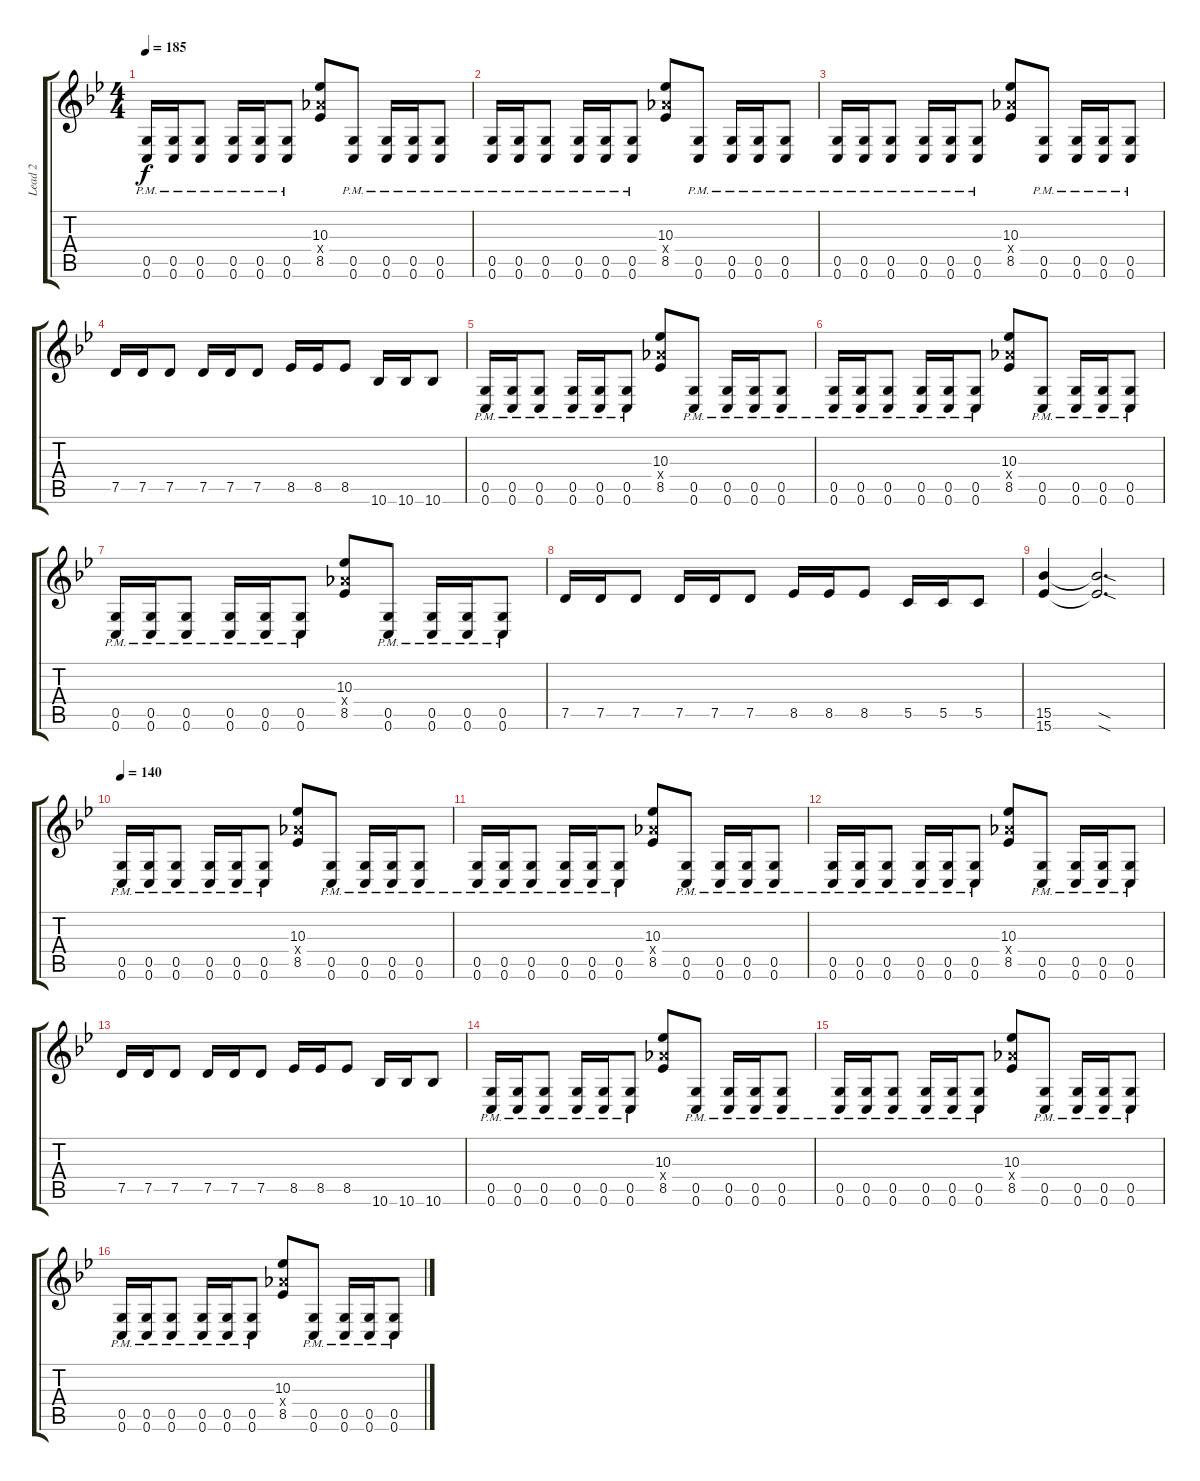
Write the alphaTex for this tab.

\track ("Lead 2" "Lead 2") {instrument distortionguitar}
\staff {score tabs}
\tuning (D4 A3 F3 C3 G2 C2) {hide}
\ts (4 4)
\tempo 185
\clef g2
\ks bb
(0.5{pm} 0.6{pm}).16{dy f} (0.5{pm} 0.6{pm}).16 (0.5{pm} 0.6{pm}).8 (0.5{pm} 0.6{pm}).16 (0.5{pm} 0.6{pm}).16 (0.5{pm} 0.6{pm}).8 (10.3 8.4{x} 8.5).8 (0.5{pm} 0.6{pm}).8 (0.5{pm} 0.6{pm}).16 (0.5{pm} 0.6{pm}).16 (0.5{pm} 0.6{pm}).8 |
(0.5{pm} 0.6{pm}).16 (0.5{pm} 0.6{pm}).16 (0.5{pm} 0.6{pm}).8 (0.5{pm} 0.6{pm}).16 (0.5{pm} 0.6{pm}).16 (0.5{pm} 0.6{pm}).8 (10.3 8.4{x} 8.5).8 (0.5{pm} 0.6{pm}).8 (0.5{pm} 0.6{pm}).16 (0.5{pm} 0.6{pm}).16 (0.5{pm} 0.6{pm}).8 |
(0.5{pm} 0.6{pm}).16 (0.5{pm} 0.6{pm}).16 (0.5{pm} 0.6{pm}).8 (0.5{pm} 0.6{pm}).16 (0.5{pm} 0.6{pm}).16 (0.5{pm} 0.6{pm}).8 (10.3 8.4{x} 8.5).8 (0.5{pm} 0.6{pm}).8 (0.5{pm} 0.6{pm}).16 (0.5{pm} 0.6{pm}).16 (0.5{pm} 0.6{pm}).8 |
7.5.16 7.5.16 7.5.8 7.5.16 7.5.16 7.5.8 8.5.16 8.5.16 8.5.8 10.6.16 10.6.16 10.6.8 |
(0.5{pm} 0.6{pm}).16 (0.5{pm} 0.6{pm}).16 (0.5{pm} 0.6{pm}).8 (0.5{pm} 0.6{pm}).16 (0.5{pm} 0.6{pm}).16 (0.5{pm} 0.6{pm}).8 (10.3 8.4{x} 8.5).8 (0.5{pm} 0.6{pm}).8 (0.5{pm} 0.6{pm}).16 (0.5{pm} 0.6{pm}).16 (0.5{pm} 0.6{pm}).8 |
(0.5{pm} 0.6{pm}).16 (0.5{pm} 0.6{pm}).16 (0.5{pm} 0.6{pm}).8 (0.5{pm} 0.6{pm}).16 (0.5{pm} 0.6{pm}).16 (0.5{pm} 0.6{pm}).8 (10.3 8.4{x} 8.5).8 (0.5{pm} 0.6{pm}).8 (0.5{pm} 0.6{pm}).16 (0.5{pm} 0.6{pm}).16 (0.5{pm} 0.6{pm}).8 |
(0.5{pm} 0.6{pm}).16 (0.5{pm} 0.6{pm}).16 (0.5{pm} 0.6{pm}).8 (0.5{pm} 0.6{pm}).16 (0.5{pm} 0.6{pm}).16 (0.5{pm} 0.6{pm}).8 (10.3 8.4{x} 8.5).8 (0.5{pm} 0.6{pm}).8 (0.5{pm} 0.6{pm}).16 (0.5{pm} 0.6{pm}).16 (0.5{pm} 0.6{pm}).8 |
7.5.16 7.5.16 7.5.8 7.5.16 7.5.16 7.5.8 8.5.16 8.5.16 8.5.8 5.5.16 5.5.16 5.5.8 |
(15.5 15.6).4 (15.5{sod t} 15.6{sod t}).2{d} |
\tempo 140
(0.5{pm} 0.6{pm}).16 (0.5{pm} 0.6{pm}).16 (0.5{pm} 0.6{pm}).8 (0.5{pm} 0.6{pm}).16 (0.5{pm} 0.6{pm}).16 (0.5{pm} 0.6{pm}).8 (10.3 8.4{x} 8.5).8 (0.5{pm} 0.6{pm}).8 (0.5{pm} 0.6{pm}).16 (0.5{pm} 0.6{pm}).16 (0.5{pm} 0.6{pm}).8 |
(0.5{pm} 0.6{pm}).16 (0.5{pm} 0.6{pm}).16 (0.5{pm} 0.6{pm}).8 (0.5{pm} 0.6{pm}).16 (0.5{pm} 0.6{pm}).16 (0.5{pm} 0.6{pm}).8 (10.3 8.4{x} 8.5).8 (0.5{pm} 0.6{pm}).8 (0.5{pm} 0.6{pm}).16 (0.5{pm} 0.6{pm}).16 (0.5{pm} 0.6{pm}).8 |
(0.5{pm} 0.6{pm}).16 (0.5{pm} 0.6{pm}).16 (0.5{pm} 0.6{pm}).8 (0.5{pm} 0.6{pm}).16 (0.5{pm} 0.6{pm}).16 (0.5{pm} 0.6{pm}).8 (10.3 8.4{x} 8.5).8 (0.5{pm} 0.6{pm}).8 (0.5{pm} 0.6{pm}).16 (0.5{pm} 0.6{pm}).16 (0.5{pm} 0.6{pm}).8 |
7.5.16 7.5.16 7.5.8 7.5.16 7.5.16 7.5.8 8.5.16 8.5.16 8.5.8 10.6.16 10.6.16 10.6.8 |
(0.5{pm} 0.6{pm}).16 (0.5{pm} 0.6{pm}).16 (0.5{pm} 0.6{pm}).8 (0.5{pm} 0.6{pm}).16 (0.5{pm} 0.6{pm}).16 (0.5{pm} 0.6{pm}).8 (10.3 8.4{x} 8.5).8 (0.5{pm} 0.6{pm}).8 (0.5{pm} 0.6{pm}).16 (0.5{pm} 0.6{pm}).16 (0.5{pm} 0.6{pm}).8 |
(0.5{pm} 0.6{pm}).16 (0.5{pm} 0.6{pm}).16 (0.5{pm} 0.6{pm}).8 (0.5{pm} 0.6{pm}).16 (0.5{pm} 0.6{pm}).16 (0.5{pm} 0.6{pm}).8 (10.3 8.4{x} 8.5).8 (0.5{pm} 0.6{pm}).8 (0.5{pm} 0.6{pm}).16 (0.5{pm} 0.6{pm}).16 (0.5{pm} 0.6{pm}).8 |
(0.5{pm} 0.6{pm}).16 (0.5{pm} 0.6{pm}).16 (0.5{pm} 0.6{pm}).8 (0.5{pm} 0.6{pm}).16 (0.5{pm} 0.6{pm}).16 (0.5{pm} 0.6{pm}).8 (10.3 8.4{x} 8.5).8 (0.5{pm} 0.6{pm}).8 (0.5{pm} 0.6{pm}).16 (0.5{pm} 0.6{pm}).16 (0.5{pm} 0.6{pm}).8
